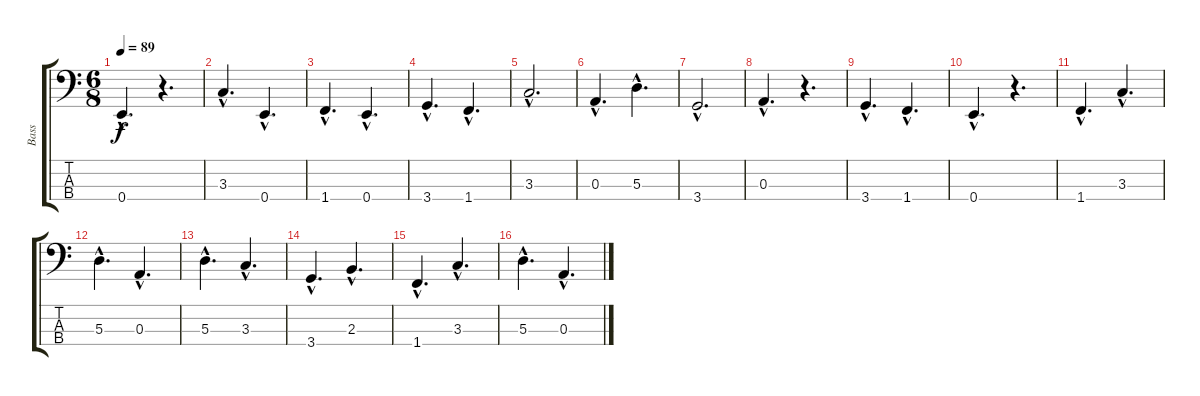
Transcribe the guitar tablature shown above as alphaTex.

\track ("Bass" "Bass") {instrument fretlessbass}
\staff {score tabs}
\tuning (G2 D2 A1 E1) {hide}
\ts (6 8)
\tempo 89
\clef f4
\ks c
0.4{hac}.4{d dy f} r.4{d} |
3.3{hac}.4{d} 0.4{hac}.4{d} |
1.4{hac}.4{d} 0.4{hac}.4{d} |
3.4{hac}.4{d} 1.4{hac}.4{d} |
3.3{hac}.2{d} |
0.3{hac}.4{d} 5.3{hac}.4{d} |
3.4{hac}.2{d} |
0.3{hac}.4{d} r.4{d} |
3.4{hac}.4{d} 1.4{hac}.4{d} |
0.4{hac}.4{d} r.4{d} |
1.4{hac}.4{d} 3.3{hac}.4{d} |
5.3{hac}.4{d} 0.3{hac}.4{d} |
5.3{hac}.4{d} 3.3{hac}.4{d} |
3.4{hac}.4{d} 2.3{hac}.4{d} |
1.4{hac}.4{d} 3.3{hac}.4{d} |
5.3{hac}.4{d} 0.3{hac}.4{d}
